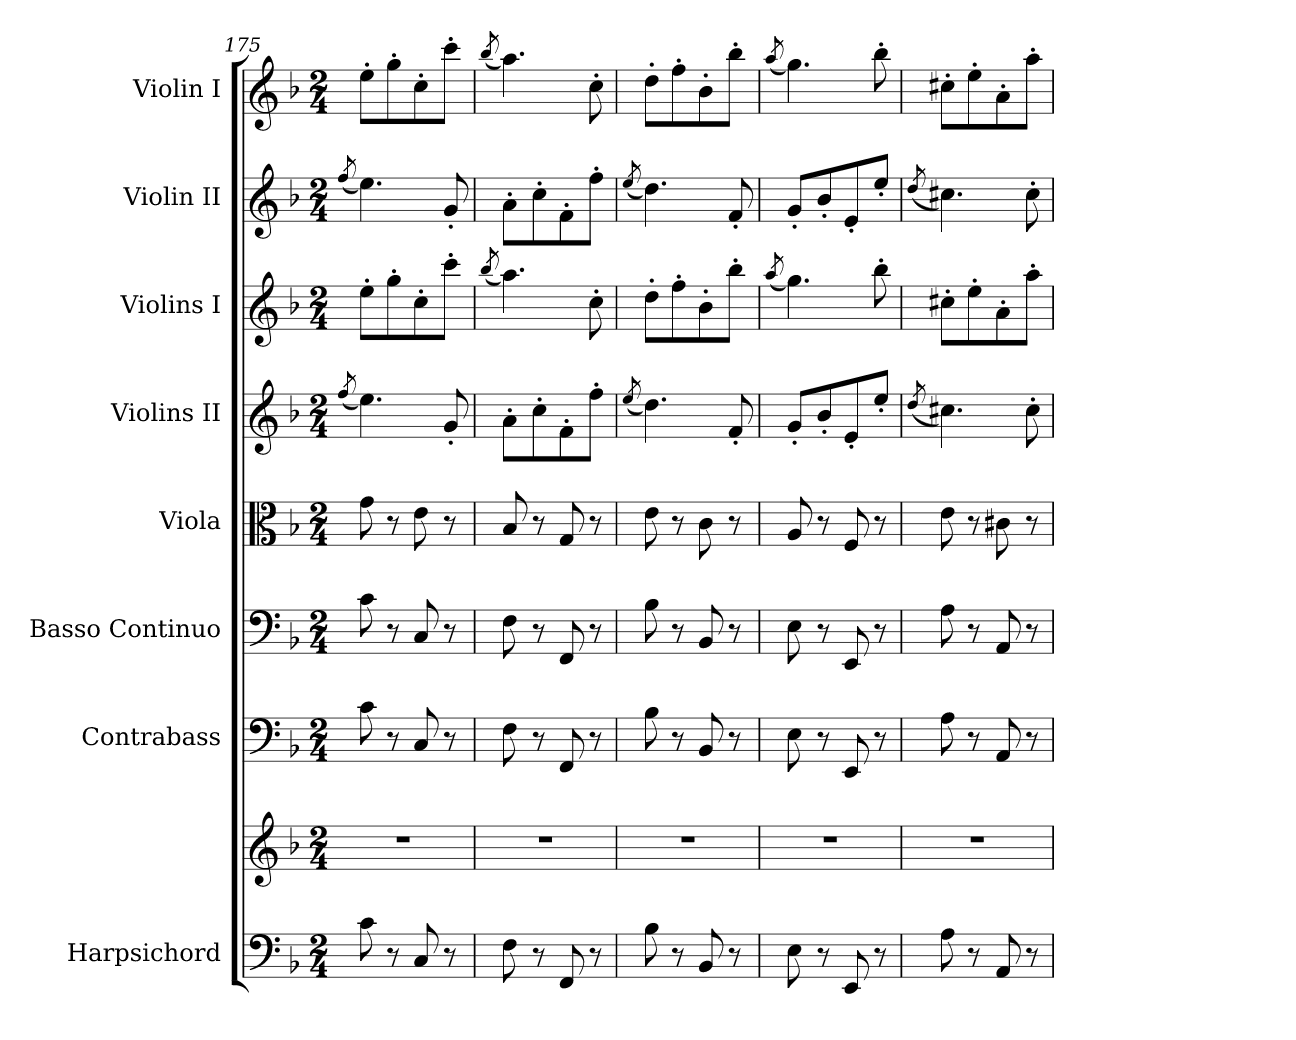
**kern	**kern	**kern	**kern	**kern	**kern	**kern	**kern	**kern
*part8	*part8	*part7	*part6	*part5	*part4	*part3	*part2	*part1
*staff9	*staff8	*staff7	*staff6	*staff5	*staff4	*staff3	*staff2	*staff1
*I"Harpsichord	*	*I"Contrabass	*I"Basso Continuo	*I"Viola	*I"Violins II	*I"Violins I	*I"Violin II	*I"Violin I
*I'Hch.	*	*I'Cb.	*I'B.C.	*I'Vla.	*I'Vlns. II	*I'Vlns. I	*I'Vln. II	*I'Vln. I
*clefF4	*clefG2	*clefF4	*clefF4	*clefC3	*clefG2	*clefG2	*clefG2	*clefG2
*	*	*ITrd7c12	*	*	*	*	*	*
*k[b-]	*k[b-]	*k[b-]	*k[b-]	*k[b-]	*k[b-]	*k[b-]	*k[b-]	*k[b-]
*M2/4	*M2/4	*M2/4	*M2/4	*M2/4	*M2/4	*M2/4	*M2/4	*M2/4
=175	=175	=175	=175	=175	=175	=175	=175	=175
.	.	.	.	.	(<8qff/	.	(<8qff/	.
8c\	2r	8C\	8c\	8g\	4.ee\)	8ee'\L	4.ee\)	8ee'\L
8r	.	8r	8r	8r	.	8gg'\	.	8gg'\
8C/	.	8CC/	8C/	8e\	.	8cc'\	.	8cc'\
8r	.	8r	8r	8r	8g'/	8ccc'\J	8g'/	8ccc'\J
!!LO:PB:g=z
=176	=176	=176	=176	=176	=176	=176	=176	=176
.	.	.	.	.	.	(<8qbb-/	.	(<8qbb-/
8F\	2r	8FF\	8F\	8B-/	8a'\L	4.aa\)	8a'\L	4.aa\)
8r	.	8r	8r	8r	8cc'\	.	8cc'\	.
8FF/	.	8FFF/	8FF/	8G/	8f'\	.	8f'\	.
8r	.	8r	8r	8r	8ff'\J	8cc'\	8ff'\J	8cc'\
=177	=177	=177	=177	=177	=177	=177	=177	=177
.	.	.	.	.	(<8qee/	.	(<8qee/	.
8B-\	2r	8BB-\	8B-\	8e\	4.dd\)	8dd'\L	4.dd\)	8dd'\L
8r	.	8r	8r	8r	.	8ff'\	.	8ff'\
8BB-/	.	8BBB-/	8BB-/	8c\	.	8b-'\	.	8b-'\
8r	.	8r	8r	8r	8f'/	8bb-'\J	8f'/	8bb-'\J
=178	=178	=178	=178	=178	=178	=178	=178	=178
.	.	.	.	.	.	(<8qaa/	.	(<8qaa/
8E\	2r	8EE\	8E\	8A/	8g'/L	4.gg\)	8g'/L	4.gg\)
8r	.	8r	8r	8r	8b-'/	.	8b-'/	.
8EE/	.	8EEE/	8EE/	8F/	8e'/	.	8e'/	.
8r	.	8r	8r	8r	8ee'/J	8bb-'\	8ee'/J	8bb-'\
=179	=179	=179	=179	=179	=179	=179	=179	=179
.	.	.	.	.	(<8qdd/	.	(<8qdd/	.
8A\	2r	8AA\	8A\	8e\	4.cc#X\)	8cc#X'\L	4.cc#X\)	8cc#X'\L
8r	.	8r	8r	8r	.	8ee'\	.	8ee'\
8AA/	.	8AAA/	8AA/	8c#X\	.	8a'\	.	8a'\
8r	.	8r	8r	8r	8cc#'\	8aa'\J	8cc#'\	8aa'\J
=	=	=	=	=	=	=	=	=
*-	*-	*-	*-	*-	*-	*-	*-	*-
